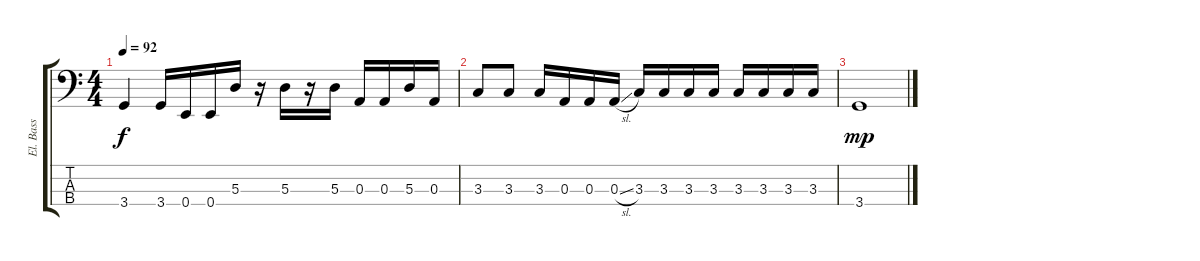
\track ("El. Bass" "El. Bass") {instrument electricbassfinger}
\staff {score tabs}
\tuning (G2 D2 A1 E1) {hide}
\ts (4 4)
\tempo 92
\clef f4
\ks c
3.4.4{dy f} 3.4.16 0.4.16 0.4.16 5.3.16 r.16 5.3.16 r.16 5.3.16 0.3.16 0.3.16 5.3.16 0.3.16 |
3.3.8 3.3.8 3.3.16 0.3.16 0.3.16 0.3{sl}.16 3.3.16 3.3.16 3.3.16 3.3.16 3.3.16 3.3.16 3.3.16 3.3.16 |
3.4.1{dy mp}
